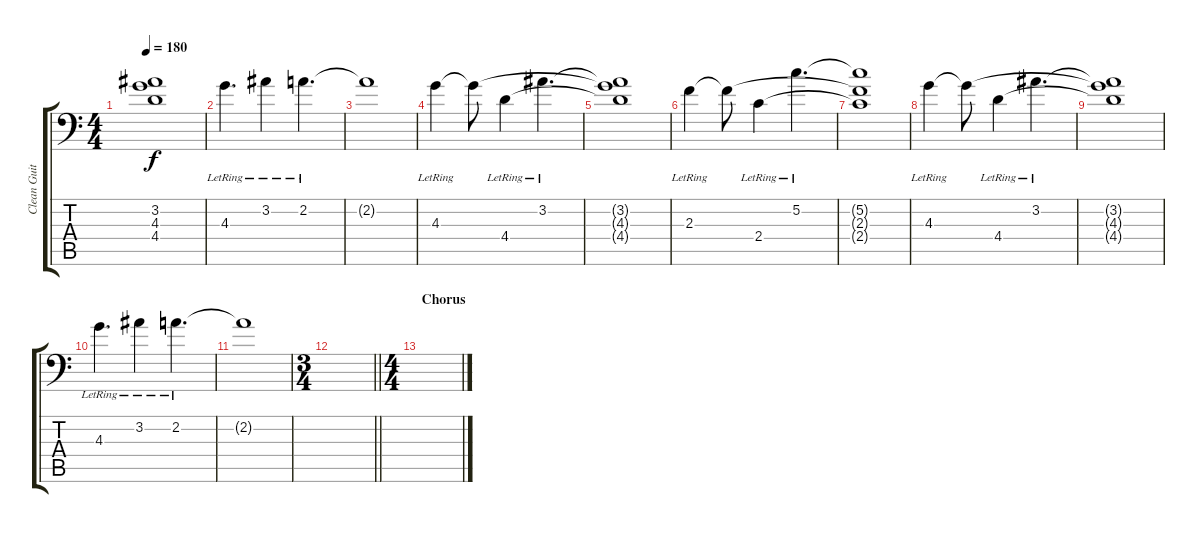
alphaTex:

\track ("Clean Guitar 2" "Clean Guit") {instrument acousticguitarsteel}
\staff {score tabs}
\tuning (C4 G3 Eb3 Bb2 F2 Bb1) {hide}
\ts (4 4)
\tempo 180
\clef f4
\ks c
(3.2{t} 4.3{t} 4.4{t}).1{dy f} |
4.3{lr}.4{d} 3.2{lr}.4 2.2{lr}.4{d} |
2.2{t}.1 |
4.3{lr}.4 4.3{t}.8 4.4{lr}.4 3.2{lr}.4{d} |
(3.2{t} 4.3{t} 4.4{t}).1 |
2.3{lr}.4 2.3{t}.8 2.4{lr}.4 5.2{lr}.4{d} |
(5.2{t} 2.3{t} 2.4{t}).1 |
4.3{lr}.4 4.3{t}.8 4.4{lr}.4 3.2{lr}.4{d} |
(3.2{t} 4.3{t} 4.4{t}).1 |
4.3{lr}.4{d} 3.2{lr}.4 2.2{lr}.4{d} |
2.2{t}.1 |
\ts (3 4)
\barLineRight lightlight
|
\ts (4 4)
\section ("" "Chorus")
